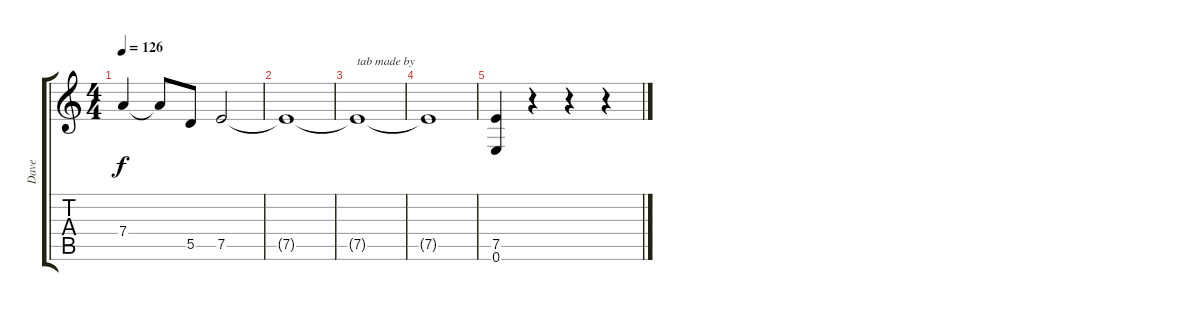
\track ("Dave" "Dave") {instrument distortionguitar}
\staff {score tabs}
\tuning (E4 B3 G3 D3 A2 E2) {hide}
\ts (4 4)
\tempo 126
\clef g2
\ks c
7.4.4{dy f} 7.4{t}.8 5.5.8 7.5.2 |
7.5{t}.1 |
7.5{t}.1{txt "tab made by"} |
7.5{t}.1 |
(7.5 0.6).4{volume 10 instrument distortionguitar} r.4 r.4 r.4
